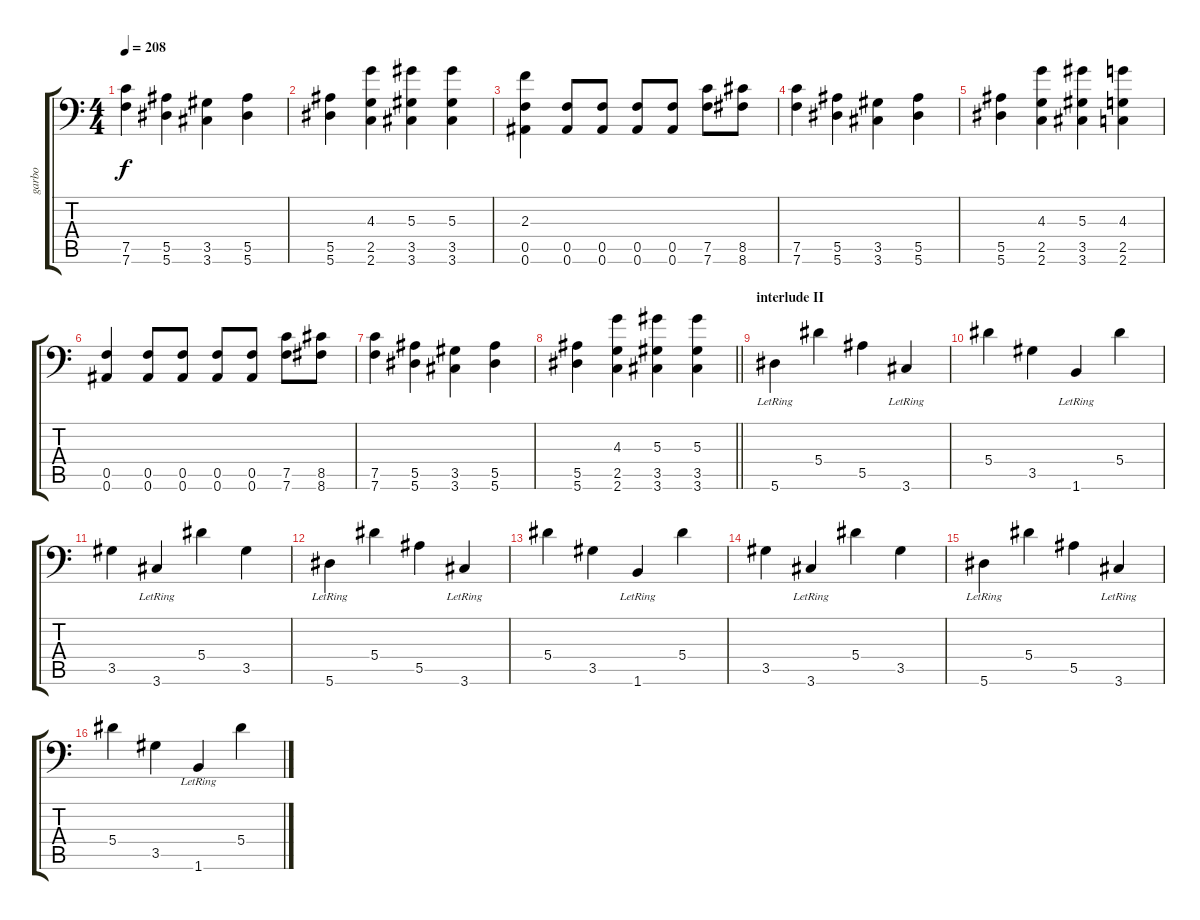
\track ("garbo" "garbo") {instrument distortionguitar}
\staff {score tabs}
\tuning (C4 G3 Eb3 Bb2 F2 Bb1) {hide}
\ts (4 4)
\tempo 208
\clef f4
\ks c
(7.5 7.6).4{dy f} (5.5 5.6).4 (3.5 3.6).4 (5.5 5.6).4 |
(5.5 5.6).4 (4.3 2.5 2.6).4 (5.3 3.5 3.6).4 (5.3 3.5 3.6).4 |
(2.3 0.5 0.6).4 (0.5 0.6).8 (0.5 0.6).8 (0.5 0.6).8 (0.5 0.6).8 (7.5 7.6).8 (8.5 8.6).8 |
(7.5 7.6).4 (5.5 5.6).4 (3.5 3.6).4 (5.5 5.6).4 |
(5.5 5.6).4 (4.3 2.5 2.6).4 (5.3 3.5 3.6).4 (4.3 2.5 2.6).4 |
(0.5 0.6).4 (0.5 0.6).8 (0.5 0.6).8 (0.5 0.6).8 (0.5 0.6).8 (7.5 7.6).8 (8.5 8.6).8 |
(7.5 7.6).4 (5.5 5.6).4 (3.5 3.6).4 (5.5 5.6).4 |
\barLineRight lightlight
(5.5 5.6).4 (4.3 2.5 2.6).4 (5.3 3.5 3.6).4 (5.3 3.5 3.6).4 |
\section ("" "interlude II")
5.6{lr}.4 5.4.4 5.5.4 3.6{lr}.4 |
5.4.4 3.5.4 1.6{lr}.4 5.4.4 |
3.5.4 3.6{lr}.4 5.4.4 3.5.4 |
5.6{lr}.4 5.4.4 5.5.4 3.6{lr}.4 |
5.4.4 3.5.4 1.6{lr}.4 5.4.4 |
3.5.4 3.6{lr}.4 5.4.4 3.5.4 |
5.6{lr}.4 5.4.4 5.5.4 3.6{lr}.4 |
5.4.4 3.5.4 1.6{lr}.4 5.4.4
